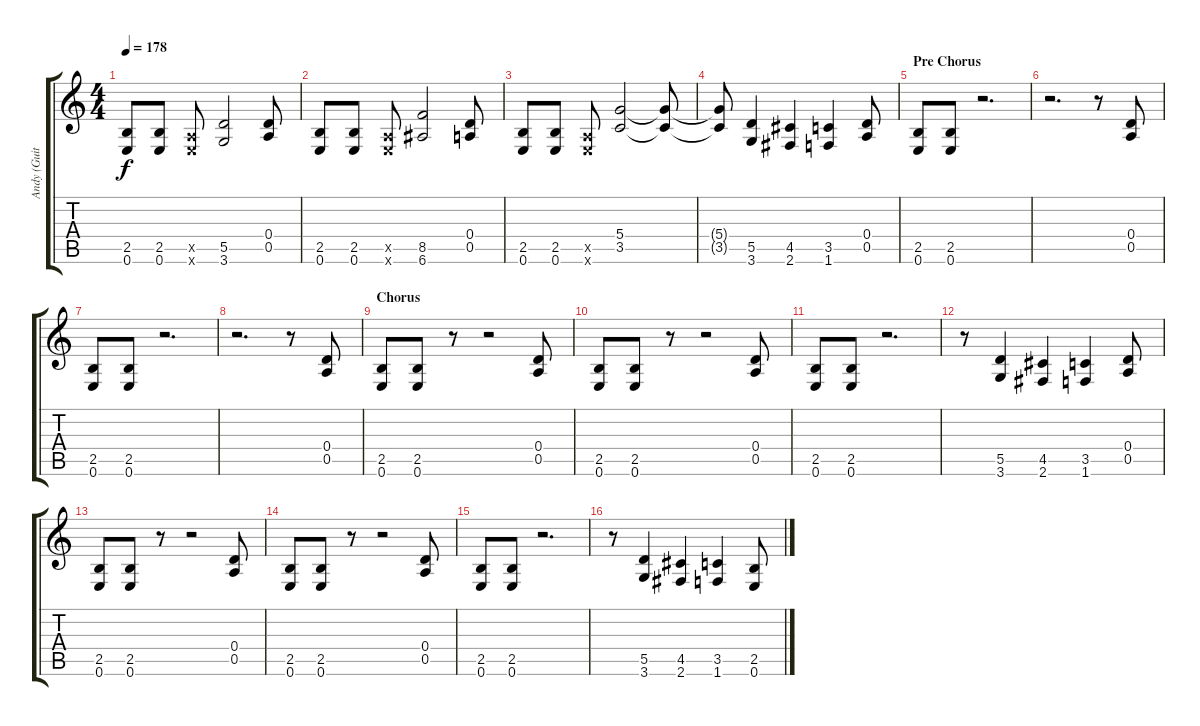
\track ("Andy (Guitar)" "Andy (Guit") {instrument overdrivenguitar}
\staff {score tabs}
\tuning (E4 B3 G3 D3 A2 E2) {hide}
\ts (4 4)
\tempo 178
\clef g2
\ks c
(2.5 0.6).8{dy f} (2.5 0.6).8 (0.5{x} 0.6{x}).8 (5.5 3.6).2 (0.4 0.5).8 |
(2.5 0.6).8 (2.5 0.6).8 (0.5{x} 0.6{x}).8 (8.5 6.6).2 (0.4 0.5).8 |
(2.5 0.6).8 (2.5 0.6).8 (0.5{x} 0.6{x}).8 (5.4 3.5).2 (5.4{t} 3.5{t}).8 |
(5.4{t} 3.5{t}).8 (5.5 3.6).4 (4.5 2.6).4 (3.5 1.6).4 (0.4 0.5).8 |
\section ("" "Pre Chorus")
(2.5 0.6).8 (2.5 0.6).8 r.2{d} |
r.2{d} r.8 (0.4 0.5).8 |
(2.5 0.6).8 (2.5 0.6).8 r.2{d} |
r.2{d} r.8 (0.4 0.5).8 |
\section ("" "Chorus")
(2.5 0.6).8 (2.5 0.6).8 r.8 r.2 (0.4 0.5).8 |
(2.5 0.6).8 (2.5 0.6).8 r.8 r.2 (0.4 0.5).8 |
(2.5 0.6).8 (2.5 0.6).8 r.2{d} |
r.8 (5.5 3.6).4 (4.5 2.6).4 (3.5 1.6).4 (0.4 0.5).8 |
(2.5 0.6).8 (2.5 0.6).8 r.8 r.2 (0.4 0.5).8 |
(2.5 0.6).8 (2.5 0.6).8 r.8 r.2 (0.4 0.5).8 |
(2.5 0.6).8 (2.5 0.6).8 r.2{d} |
r.8 (5.5 3.6).4 (4.5 2.6).4 (3.5 1.6).4 (2.5 0.6).8
